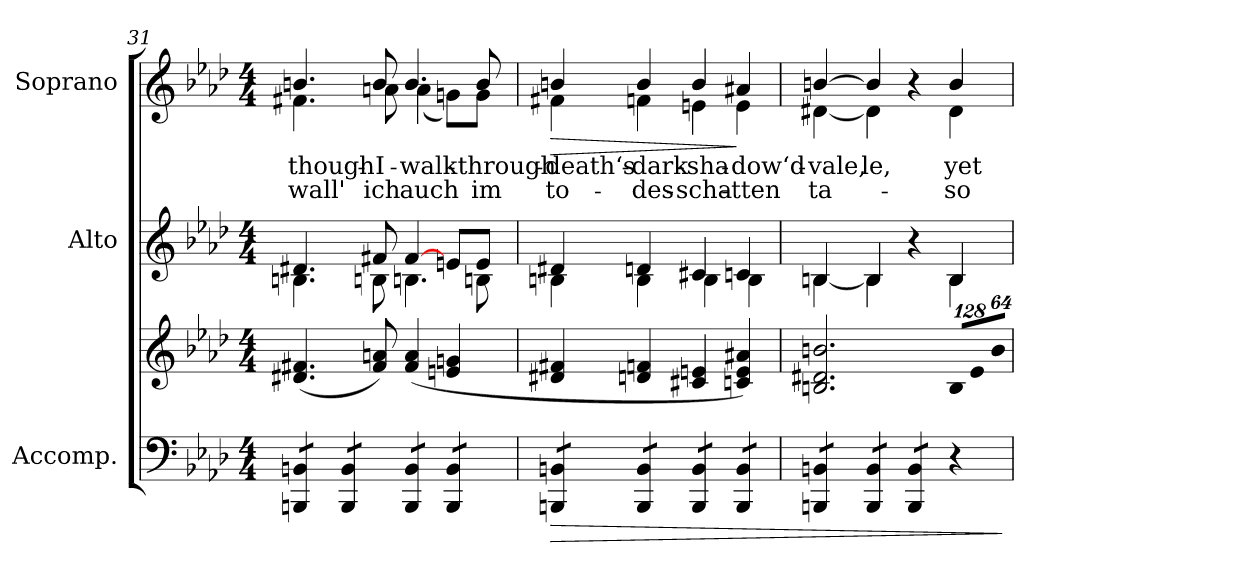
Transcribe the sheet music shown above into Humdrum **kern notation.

**kern	**kern	**dynam	**kern	**kern	**text	**text	**dynam
*part3	*part3	*part3	*part2	*part1	*part1	*part1	*part1
*staff4	*staff3	*staff3/4	*staff2	*staff1	*staff1	*staff1	*staff1
*I"Accomp.	*	*	*I"Alto	*I"Soprano	*	*	*
*	*	*	*I'A.	*I'S.	*	*	*
!!LO:PB:g=z
*clefF4	*clefG2	*	*clefG2	*clefG2	*	*	*
*k[b-e-a-d-]	*k[b-e-a-d-]	*	*k[b-e-a-d-]	*k[b-e-a-d-]	*	*	*
*A-:	*A-:	*	*A-:	*A-:	*	*	*
*M4/4	*M4/4	*	*M4/4	*M4/4	*	*	*
*Xbrackettup	*	*	*	*	*	*	*
=31	=31	=31	=31	=31	=31	=31	=31
*	*	*	*^	*	*	*	*
!	!	!	!	!	!	!LO:LY:b:color=#000000	!LO:LY:b:color=#000000	!
*	*	*	*	*	*^	*	*	*
*tremolo	*	*	*	*	*	*	*	*	*
12BBBni/ 12BBniL	(4.d#Xi/ 4.f#Xi	.	4.d#Xi/	4.Bni\	4.bni/	4.f#Xi\	-though-	wall'	.
12BBBni/ 12BBni	.	.	.	.	.	.	.	.	.
12BBBni/ 12BBniJ	.	.	.	.	.	.	.	.	.
12BBBi/ 12BBiL	.	.	.	.	.	.	.	.	.
12BBBi/ 12BBi	.	.	.	.	.	.	.	.	.
!	!	!	!	!	!	!	!LO:LY:b:color=#000000	!LO:LY:b:color=#000000	!
.	8f#i/ 8ani)	.	8f#Xi/	8Bni\	8bi/	8ani\	-I-	ich	.
12BBBi/ 12BBiJ	.	.	.	.	.	.	.	.	.
!	!	!	!	!	!	!	!LO:LY:b:color=#000000	!LO:LY:b:color=#000000	!
12BBBi/ 12BBiL	(4f#i/ 4ai	.	[4f#i/	4.Bni\	4.bi/	(4ai\	-walk-	auch	.
12BBBi/ 12BBi	.	.	.	.	.	.	.	.	.
12BBBi/ 12BBiJ	.	.	.	.	.	.	.	.	.
12BBBi/ 12BBiL	4eni/ 4gni	.	8eni/L	.	.	8gni\L)	.	.	.
12BBBi/ 12BBi	.	.	.	.	.	.	.	.	.
!	!	!	!	!	!	!	!LO:LY:b:color=#000000	!LO:LY:b:color=#000000	!
.	.	.	8ei/J	8Bni\	8bi/	8gi\J	-through-	im	.
12BBBi/ 12BBiJ	.	.	.	.	.	.	.	.	.
=32	=32	=32	=32	=32	=32	=32	=32	=32	=32
!	!	!LO:HP:b=2	!	!	!	!	!	!	!
!	!	!	!	!	!	!	!LO:LY:b:color=#000000	!LO:LY:b:color=#000000	!LO:HP:b
12BBBni/ 12BBniL	4d#Xi/ 4f#Xi	>	4d#Xi/	4Bni\	4bni/	4f#Xi\	-death‘s-	to-	>
12BBBni/ 12BBni	.	.	.	.	.	.	.	.	.
12BBBni/ 12BBniJ	.	.	.	.	.	.	.	.	.
!	!	!	!	!	!	!	!LO:LY:b:color=#000000	!LO:LY:b:color=#000000	!
12BBBi/ 12BBiL	4dni/ 4fni	.	4dni/	4Bi\	4bi/	4fni\	-dark-	-des-	.
12BBBi/ 12BBi	.	.	.	.	.	.	.	.	.
12BBBi/ 12BBiJ	.	.	.	.	.	.	.	.	.
!	!	!	!	!	!	!	!LO:LY:b:color=#000000	!LO:LY:b:color=#000000	!
12BBBi/ 12BBiL	4c#Xi/ 4eni	.	4c#Xi/	4Bi\	4bi/	4eni\	-sha-	-scha-	.
12BBBi/ 12BBi	.	.	.	.	.	.	.	.	.
12BBBi/ 12BBiJ	.	.	.	.	.	.	.	.	.
!	!	!	!	!	!	!	!LO:LY:b:color=#000000	!LO:LY:b:color=#000000	!
12BBBi/ 12BBiL	4cni/ 4ei 4a#Xi)	.	4cni/	4Bi\	4a#Xi/	4ei\	-dow‘d-	-tten	]
12BBBi/ 12BBi	.	.	.	.	.	.	.	.	.
12BBBi/ 12BBiJ	.	.	.	.	.	.	.	.	.
=33	=33	=33	=33	=33	=33	=33	=33	=33	=33
!	!	!	!	!	!	!	!LO:LY:b:color=#000000	!LO:LY:b:color=#000000	!
12BBBni/ 12BBniL	2.Bni/ 2.d#Xi 2.bni	.	4Bni/	[4Bi\	[4bni/	[4d#Xi\	-vale,	ta-	.
12BBBni/ 12BBni	.	.	.	.	.	.	.	.	.
12BBBni/ 12BBniJ	.	.	.	.	.	.	.	.	.
!	!	!	!	!	!	!	!LO:LY:b:color=#000000	!	!
12BBBi/ 12BBiL	.	.	4Bi/]	4Bi\	4bi/]	4d#i\]	-le,	.	.
12BBBi/ 12BBi	.	.	.	.	.	.	.	.	.
12BBBi/ 12BBiJ	.	.	.	.	.	.	.	.	.
12BBBi/ 12BBiL	.	.	4r	4ryy	4r	4ryy	.	.	.
12BBBi/ 12BBi	.	.	.	.	.	.	.	.	.
12BBBi/ 12BBiJ	.	.	.	.	.	.	.	.	.
*Xtremolo	*	*	*	*	*	*	*	*	*
*	*Xbrackettup	*	*	*	*	*	*	*	*
!	!LO:N:vis=8	!	!	!	!	!	!	!	!
!	!	!	!	!	!	!	!LO:LY:b:color=#000000	!LO:LY:b:color=#000000	!
4r	1024%85Bi/L	.	4Bi/	4Bi\	4bi/	4d#i\	yet-	so	.
!	!LO:N:vis=8	!	!	!	!	!	!	!	!
.	1024%85e-i/	.	.	.	.	.	.	.	.
!	!LO:N:vis=8	!	!	!	!	!	!	!	!
.	512%43bi/J	.	.	.	.	.	.	.	.
*	*	*	*v	*v	*	*	*	*	*
*	*	*	*	*v	*v	*	*	*
.	.	]	.	.	.	.	.
=	=	=	=	=	=	=	=
*-	*-	*-	*-	*-	*-	*-	*-
